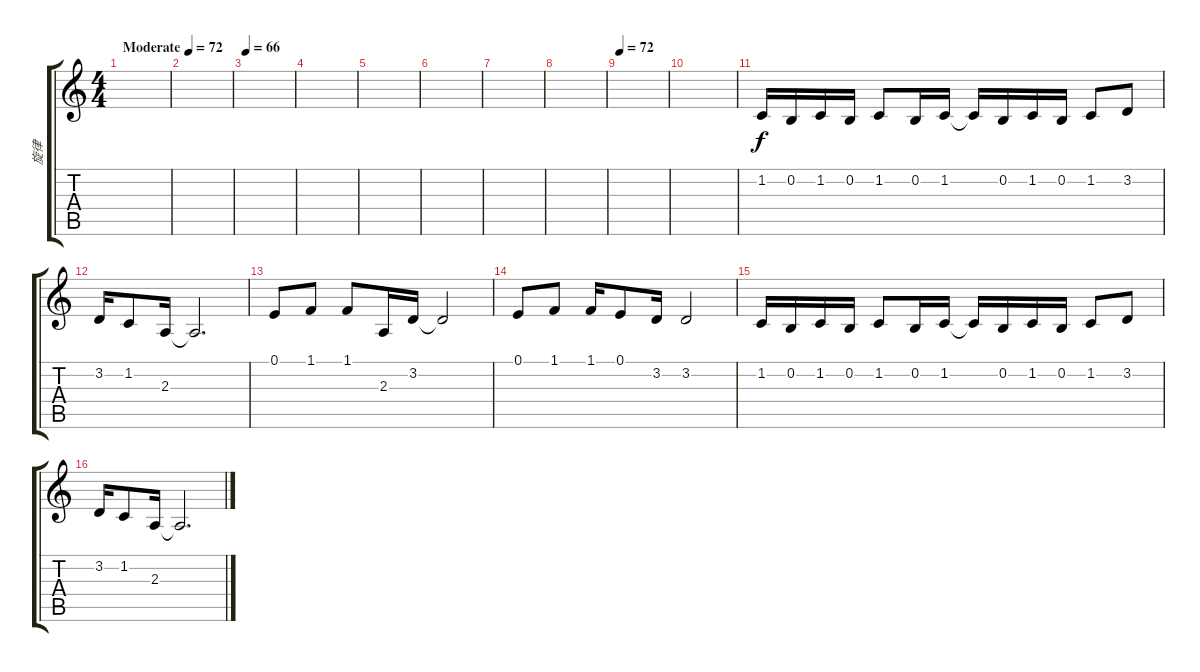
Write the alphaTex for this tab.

\track ("旋律" "旋律") {instrument viola}
\staff {score tabs}
\tuning (E4 B3 G3 D3 A2 E2) {hide}
\ts (4 4)
\tempo (72 "Moderate")
\clef g2
\ks c
|
|
\tempo 66
|
|
|
|
|
|
\tempo 72
|
|
1.2.16 0.2.16 1.2.16{txt ""} 0.2.16 1.2.8 0.2.16 1.2.16 1.2{t}.16 0.2.16 1.2.16 0.2.16 1.2.8 3.2.8 |
3.2.16 1.2.8 2.3.16 2.3{t}.2{d} |
0.1.8 1.1.8 1.1.8 2.3.16 3.2.16 3.2{t}.2 |
0.1.8 1.1.8 1.1.16 0.1.8 3.2.16 3.2.2 |
1.2.16 0.2.16 1.2.16 0.2.16 1.2.8 0.2.16 1.2.16 1.2{t}.16 0.2.16 1.2.16 0.2.16 1.2.8 3.2.8 |
3.2.16 1.2.8 2.3.16 2.3{t}.2{d}
